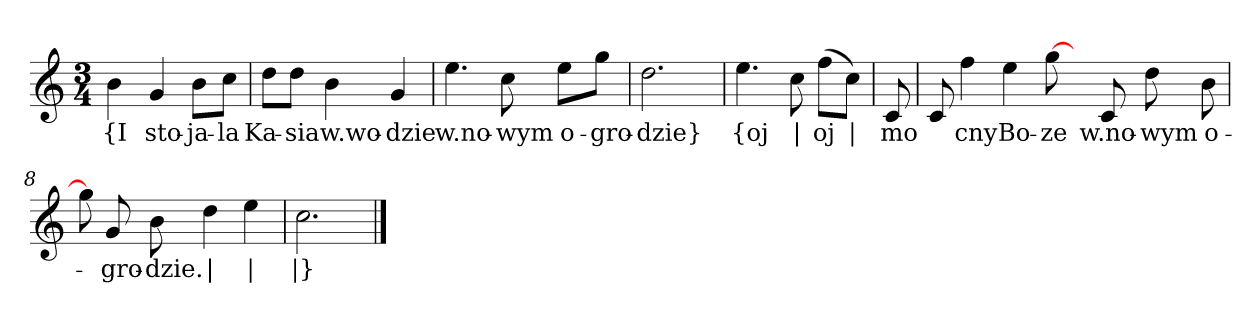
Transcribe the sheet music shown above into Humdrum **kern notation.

**kern	**text
*part1	*part1
*staff1	*staff1
*clefG2	*
*k[]	*
*C:	*
*M3/4	*
=	=
4b	{I
4g	sto-
8b\L	-ja-
8cc\J	-la
=2	=2
8dd\L	Ka-
8dd\J	-sia
4b	w.wo-
4g	-dzie
=3	=3
4.ee	w.no-
8cc	-wym
8ee\L	o-
8gg\J	-gro-
=4	=4
2.dd	-dzie}
=5y	=5y
4.ee	{oj
8cc	|
(8ff\L	oj
8cc\J)	|
=6y	=6y
8c	mo
=7	=7
8c	--
4ff	-cny
4ee	Bo-
[8gg	-ze
8ryy	.
8c	w.no-
8dd	-wym
8b	o-
=8	=8
8gg]	.
8g	-gro-
8b	-dzie.
4dd	|
4ee	|
=9	=9
2.cc	|}
==	==
*-	*-
